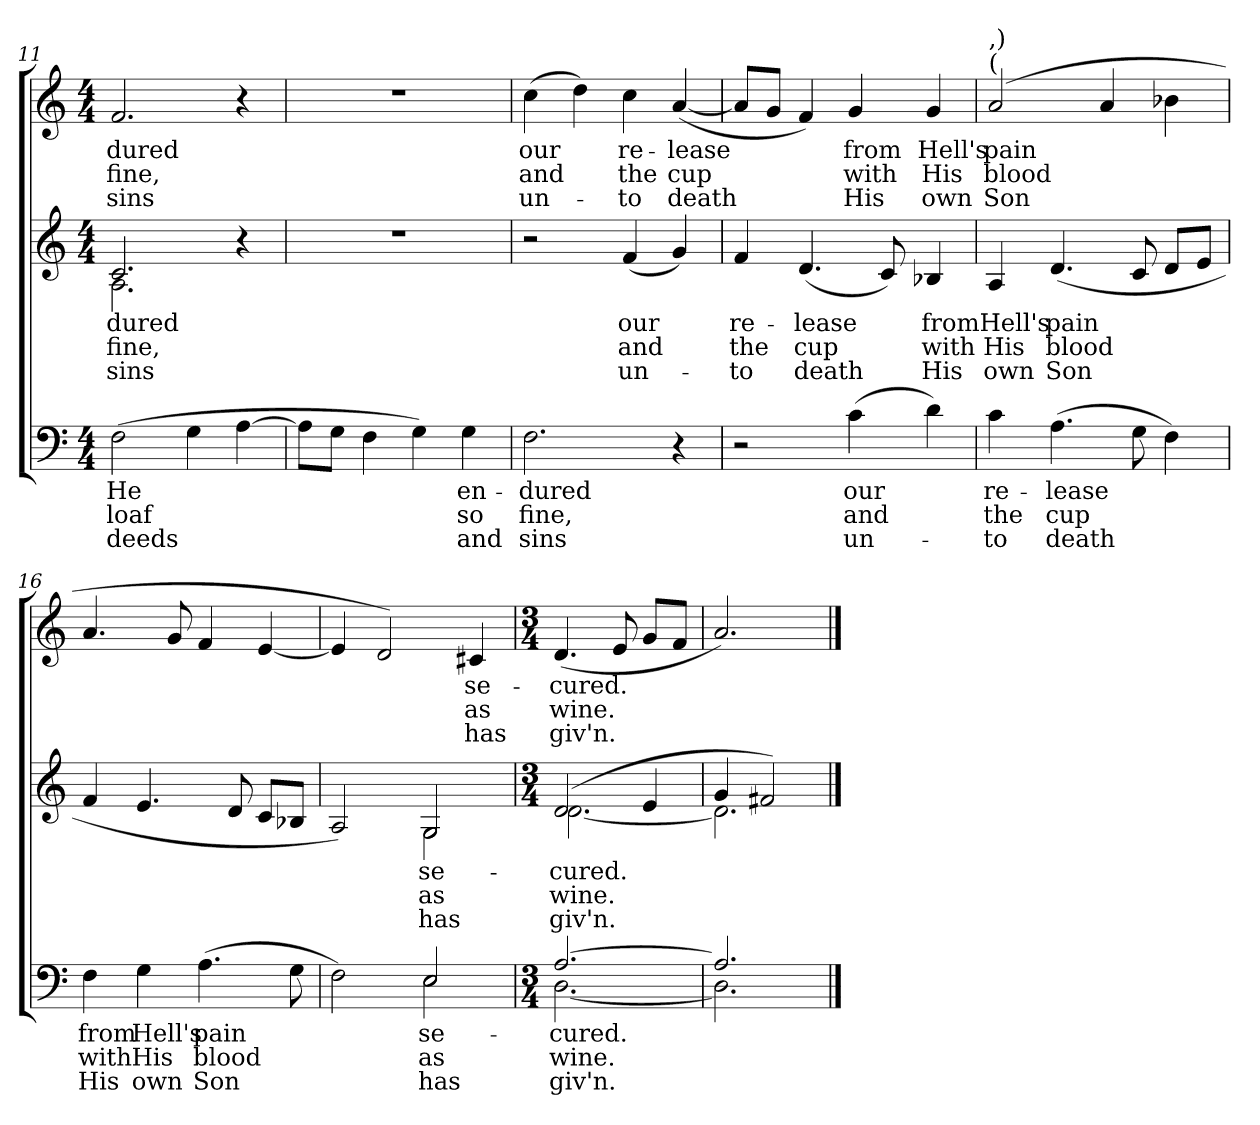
**kern	**text	**text	**text	**kern	**text	**text	**text	**kern	**text	**text	**text
*part3	*part3	*part3	*part3	*part2	*part2	*part2	*part2	*part1	*part1	*part1	*part1
*staff3	*staff3	*staff3	*staff3	*staff2	*staff2	*staff2	*staff2	*staff1	*staff1	*staff1	*staff1
*clefF4	*	*	*	*clefG2	*	*	*	*clefG2	*	*	*
*k[]	*	*	*	*k[]	*	*	*	*k[]	*	*	*
*C:	*	*	*	*C:	*	*	*	*C:	*	*	*
*M4/4	*	*	*	*M4/4	*	*	*	*M4/4	*	*	*
=11	=11	=11	=11	=11	=11	=11	=11	=11	=11	=11	=11
!	!LO:LY:b	!LO:LY:b	!LO:LY:b	!	!LO:LY:b	!LO:LY:b	!LO:LY:b	!	!LO:LY:b	!LO:LY:b	!LO:LY:b
*	*	*	*	*^	*	*	*	*	*	*	*
(>2F\	He	loaf	-deeds	2.c/	2.A\	-dured	fine,	sins	2.f/	-dured	fine,	sins
4G\	.	.	.	.	.	.	.	.	.	.	.	.
[4A\	.	.	.	4r	4ryy	.	.	.	4r	.	.	.
*	*	*	*	*v	*v	*	*	*	*	*	*	*
=12	=12	=12	=12	=12	=12	=12	=12	=12	=12	=12	=12
8A\L]	.	.	.	1r	.	.	.	1r	.	.	.
8G\J	.	.	.	.	.	.	.	.	.	.	.
4F\	.	.	.	.	.	.	.	.	.	.	.
4G\)	.	.	.	.	.	.	.	.	.	.	.
!	!LO:LY:b	!LO:LY:b	!LO:LY:b	!	!	!	!	!	!	!	!
4G\	en-	so	and	.	.	.	.	.	.	.	.
=13	=13	=13	=13	=13	=13	=13	=13	=13	=13	=13	=13
!	!LO:LY:b	!LO:LY:b	!LO:LY:b	!	!	!	!	!	!LO:LY:b	!LO:LY:b	!LO:LY:b
2.F\	-dured	fine,	sins	2r	.	.	.	(>4cc\	our	and	un-
.	.	.	.	.	.	.	.	4dd\)	.	.	.
!	!	!	!	!	!LO:LY:b	!LO:LY:b	!LO:LY:b	!	!LO:LY:b	!LO:LY:b	!LO:LY:b
.	.	.	.	(<4f/	our	and	un-	4cc\	re-	the	-to
!	!	!	!	!	!	!	!	!	!LO:LY:b	!LO:LY:b	!LO:LY:b
4r	.	.	.	4g/)	.	.	.	(<[4a/	-lease	cup	death
!!LO:LB:g=z
=14	=14	=14	=14	=14	=14	=14	=14	=14	=14	=14	=14
!	!	!	!	!	!LO:LY:b	!LO:LY:b	!LO:LY:b	!	!	!	!
2r	.	.	.	4f/	re-	the	-to	8a/L]	.	.	.
.	.	.	.	.	.	.	.	8g/J	.	.	.
!	!	!	!	!	!LO:LY:b	!LO:LY:b	!LO:LY:b	!	!	!	!
.	.	.	.	(<4.d/	-lease	cup	death	4f/)	.	.	.
!	!LO:LY:b	!LO:LY:b	!LO:LY:b	!	!	!	!	!	!LO:LY:b	!LO:LY:b	!LO:LY:b
(>4c\	our	and	un-	.	.	.	.	4g/	from	with	His
.	.	.	.	8c/)	.	.	.	.	.	.	.
!	!	!	!	!	!LO:LY:b	!LO:LY:b	!LO:LY:b	!	!LO:LY:b	!LO:LY:b	!LO:LY:b
4d\)	.	.	.	4B-X/	from	with	His	4g/	Hell's	His	own
=15	=15	=15	=15	=15	=15	=15	=15	=15	=15	=15	=15
!	!	!	!	!	!	!	!	!LO:TX:a:t=(	!	!	!
!	!	!	!	!	!	!	!	!LO:TX:a:t=,)	!	!	!
!	!LO:LY:b	!LO:LY:b	!LO:LY:b	!	!LO:LY:b	!LO:LY:b	!LO:LY:b	!	!LO:LY:b	!LO:LY:b	!LO:LY:b
4c\	re-	the	-to	4A/	Hell's	His	own	(2a/	pain	blood	Son
!	!LO:LY:b	!LO:LY:b	!LO:LY:b	!	!LO:LY:b	!LO:LY:b	!LO:LY:b	!	!	!	!
(>4.A\	-lease	cup	death	(<4.d/	pain	blood	Son	.	.	.	.
.	.	.	.	.	.	.	.	4a/	.	.	.
8G\	.	.	.	8c/	.	.	.	.	.	.	.
4F\)	.	.	.	8d/L	.	.	.	4b-X\	.	.	.
.	.	.	.	8e/J	.	.	.	.	.	.	.
=16	=16	=16	=16	=16	=16	=16	=16	=16	=16	=16	=16
!	!LO:LY:b	!LO:LY:b	!LO:LY:b	!	!	!	!	!	!	!	!
4F\	from	with	His	4f/	.	.	.	4.a/	.	.	.
!	!LO:LY:b	!LO:LY:b	!LO:LY:b	!	!	!	!	!	!	!	!
4G\	Hell's	His	own	4.e/	.	.	.	.	.	.	.
.	.	.	.	.	.	.	.	8g/	.	.	.
!	!LO:LY:b	!LO:LY:b	!LO:LY:b	!	!	!	!	!	!	!	!
(>4.A\	pain	blood	Son	.	.	.	.	4f/	.	.	.
.	.	.	.	8d/	.	.	.	.	.	.	.
.	.	.	.	8c/L	.	.	.	[4e/	.	.	.
8G\	.	.	.	8B-X/J	.	.	.	.	.	.	.
=17	=17	=17	=17	=17	=17	=17	=17	=17	=17	=17	=17
*^	*	*	*	*^	*	*	*	*	*	*	*
2F\)	2ryy	.	.	.	2A/)	2ryy	.	.	.	4e/]	.	.	.
.	.	.	.	.	.	.	.	.	.	2d/)	.	.	.
!	!	!LO:LY:b	!LO:LY:b	!LO:LY:b	!	!	!LO:LY:b	!LO:LY:b	!LO:LY:b	!	!	!	!
2E/	2E\	se-	as	has	2G/	2G\	se-	as	has	.	.	.	.
!	!	!	!	!	!	!	!	!	!	!	!LO:LY:b	!LO:LY:b	!LO:LY:b
.	.	.	.	.	.	.	.	.	.	4c#X/	se-	as	has
=18	=18	=18	=18	=18	=18	=18	=18	=18	=18	=18	=18	=18	=18
*M3/4	*	*	*	*	*M3/4	*	*	*	*	*M3/4	*	*	*
!	!	!LO:LY:b	!LO:LY:b	!LO:LY:b	!	!	!LO:LY:b	!LO:LY:b	!LO:LY:b	!	!LO:LY:b	!LO:LY:b	!LO:LY:b
[>2.A/	[<2.D\	-cured.	wine.	giv'n.	(2d/	[<2.d\	-cured.	wine.	giv'n.	(<4.d/	-cured.	wine.	giv'n.
.	.	.	.	.	.	.	.	.	.	8e/	.	.	.
.	.	.	.	.	4e/	.	.	.	.	8g/L	.	.	.
.	.	.	.	.	.	.	.	.	.	8f/J	.	.	.
=19	=19	=19	=19	=19	=19	=19	=19	=19	=19	=19	=19	=19	=19
2.A/]	2.D\]	.	.	.	4g/	2.d\]	.	.	.	2.a/)	.	.	.
.	.	.	.	.	2f#X/)	.	.	.	.	.	.	.	.
*v	*v	*	*	*	*	*	*	*	*	*	*	*	*
*	*	*	*	*v	*v	*	*	*	*	*	*	*
==	==	==	==	==	==	==	==	==	==	==	==
*-	*-	*-	*-	*-	*-	*-	*-	*-	*-	*-	*-
